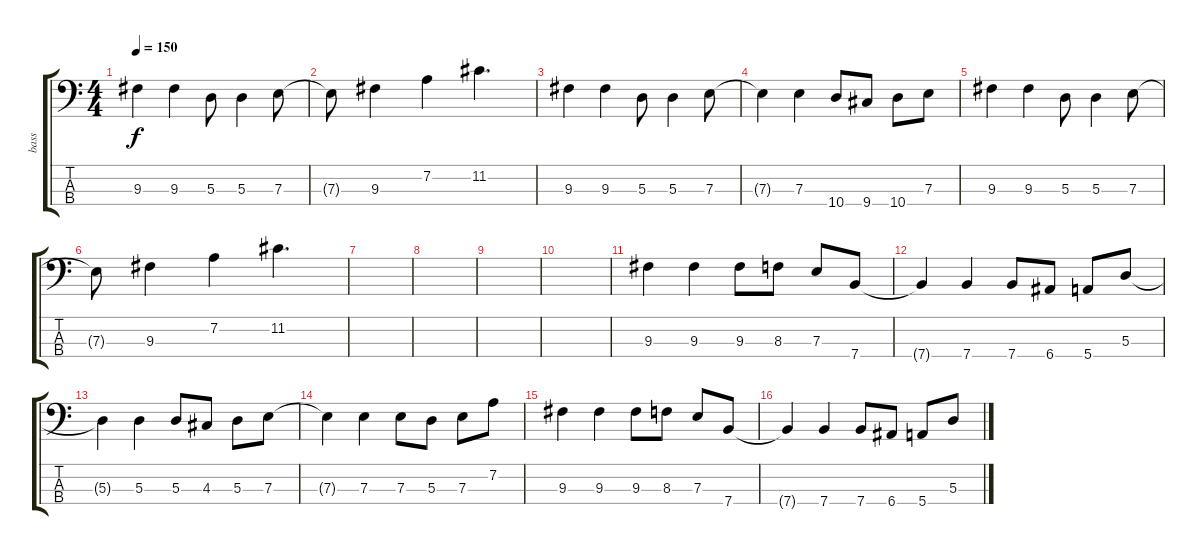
\track ("bass" "bass") {instrument electricbassfinger}
\staff {score tabs}
\tuning (G2 D2 A1 E1) {hide}
\ts (4 4)
\tempo 150
\clef f4
\ks c
9.3.4{dy f} 9.3.4 5.3.8 5.3.4 7.3.8 |
7.3{t}.8 9.3.4 7.2.4 11.2.4{d} |
9.3.4 9.3.4 5.3.8 5.3.4 7.3.8 |
7.3{t}.4 7.3.4 10.4.8 9.4.8 10.4.8 7.3.8 |
9.3.4 9.3.4 5.3.8 5.3.4 7.3.8 |
7.3{t}.8 9.3.4 7.2.4 11.2.4{d} |
|
|
|
|
9.3.4 9.3.4 9.3.8 8.3.8 7.3.8 7.4.8 |
7.4{t}.4 7.4.4 7.4.8 6.4.8 5.4.8 5.3.8 |
5.3{t}.4 5.3.4 5.3.8 4.3.8 5.3.8 7.3.8 |
7.3{t}.4 7.3.4 7.3.8 5.3.8 7.3.8 7.2.8 |
9.3.4 9.3.4 9.3.8 8.3.8 7.3.8 7.4.8 |
7.4{t}.4 7.4.4 7.4.8 6.4.8 5.4.8 5.3.8
